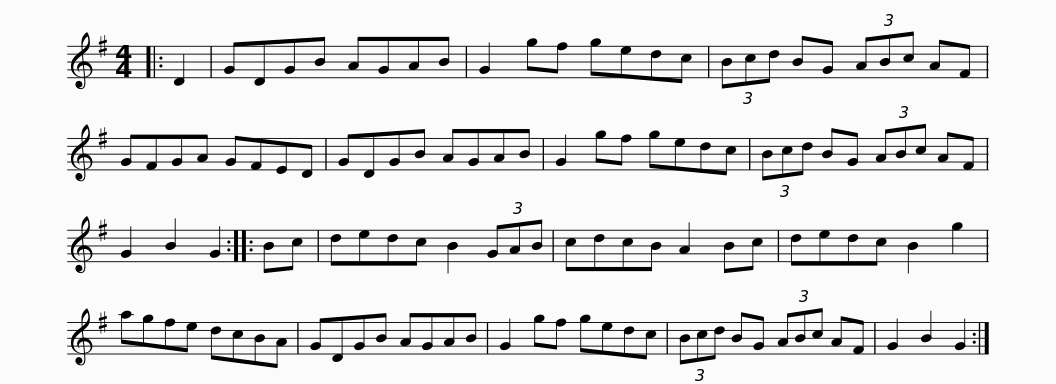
X:1
L:1/8
M:4/4
I:linebreak $
K:G
V:1 treble
V:1
|: D2 | GDGB AGAB | G2 gf gedc | (3Bcd BG (3ABc AF | GFGA GFED | %5
 GDGB AGAB |$ G2 gf gedc | (3Bcd BG (3ABc AF | G2 B2 G2 :: Bc | %10
 dedc B2 (3GAB | cdcB A2 Bc | dedc B2 g2 |$ agfe dcBA | GDGB AGAB | %15
 G2 gf gedc | (3Bcd BG (3ABc AF | G2 B2 G2 :| %18
